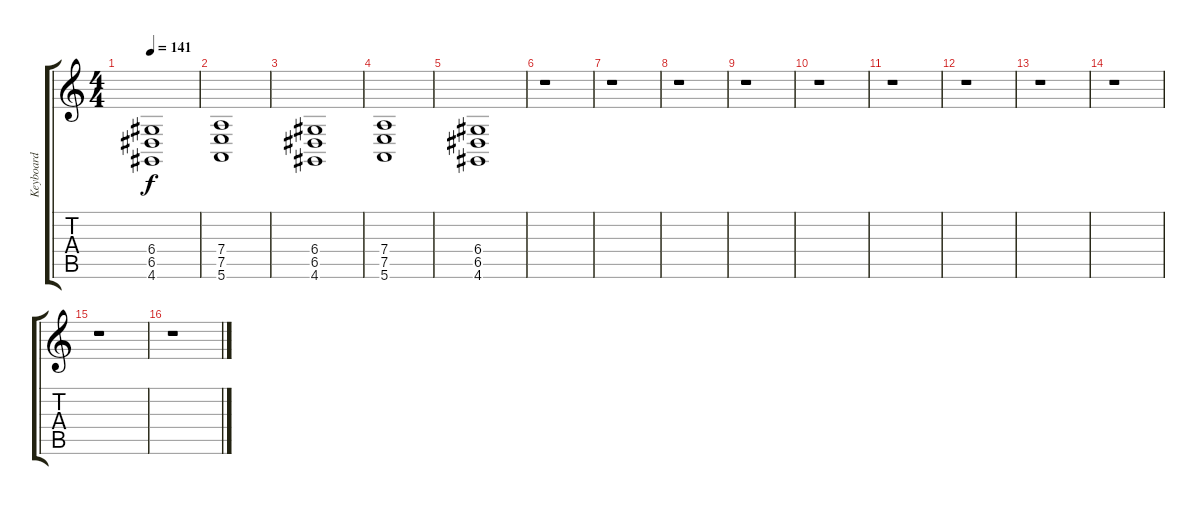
\track ("Keyboard" "Keyboard") {instrument choiraahs}
\staff {score tabs}
\tuning (E4 B3 G3 D3 A2 E2) {hide}
\ts (4 4)
\tempo 141
\clef g2
\ks c
(6.4 6.5 4.6).1{dy f} |
(7.4 7.5 5.6).1 |
(6.4 6.5 4.6).1 |
(7.4 7.5 5.6).1 |
(6.4 6.5 4.6).1 |
r.1 |
r.1 |
r.1 |
r.1 |
r.1 |
r.1 |
r.1 |
r.1 |
r.1 |
r.1 |
r.1
